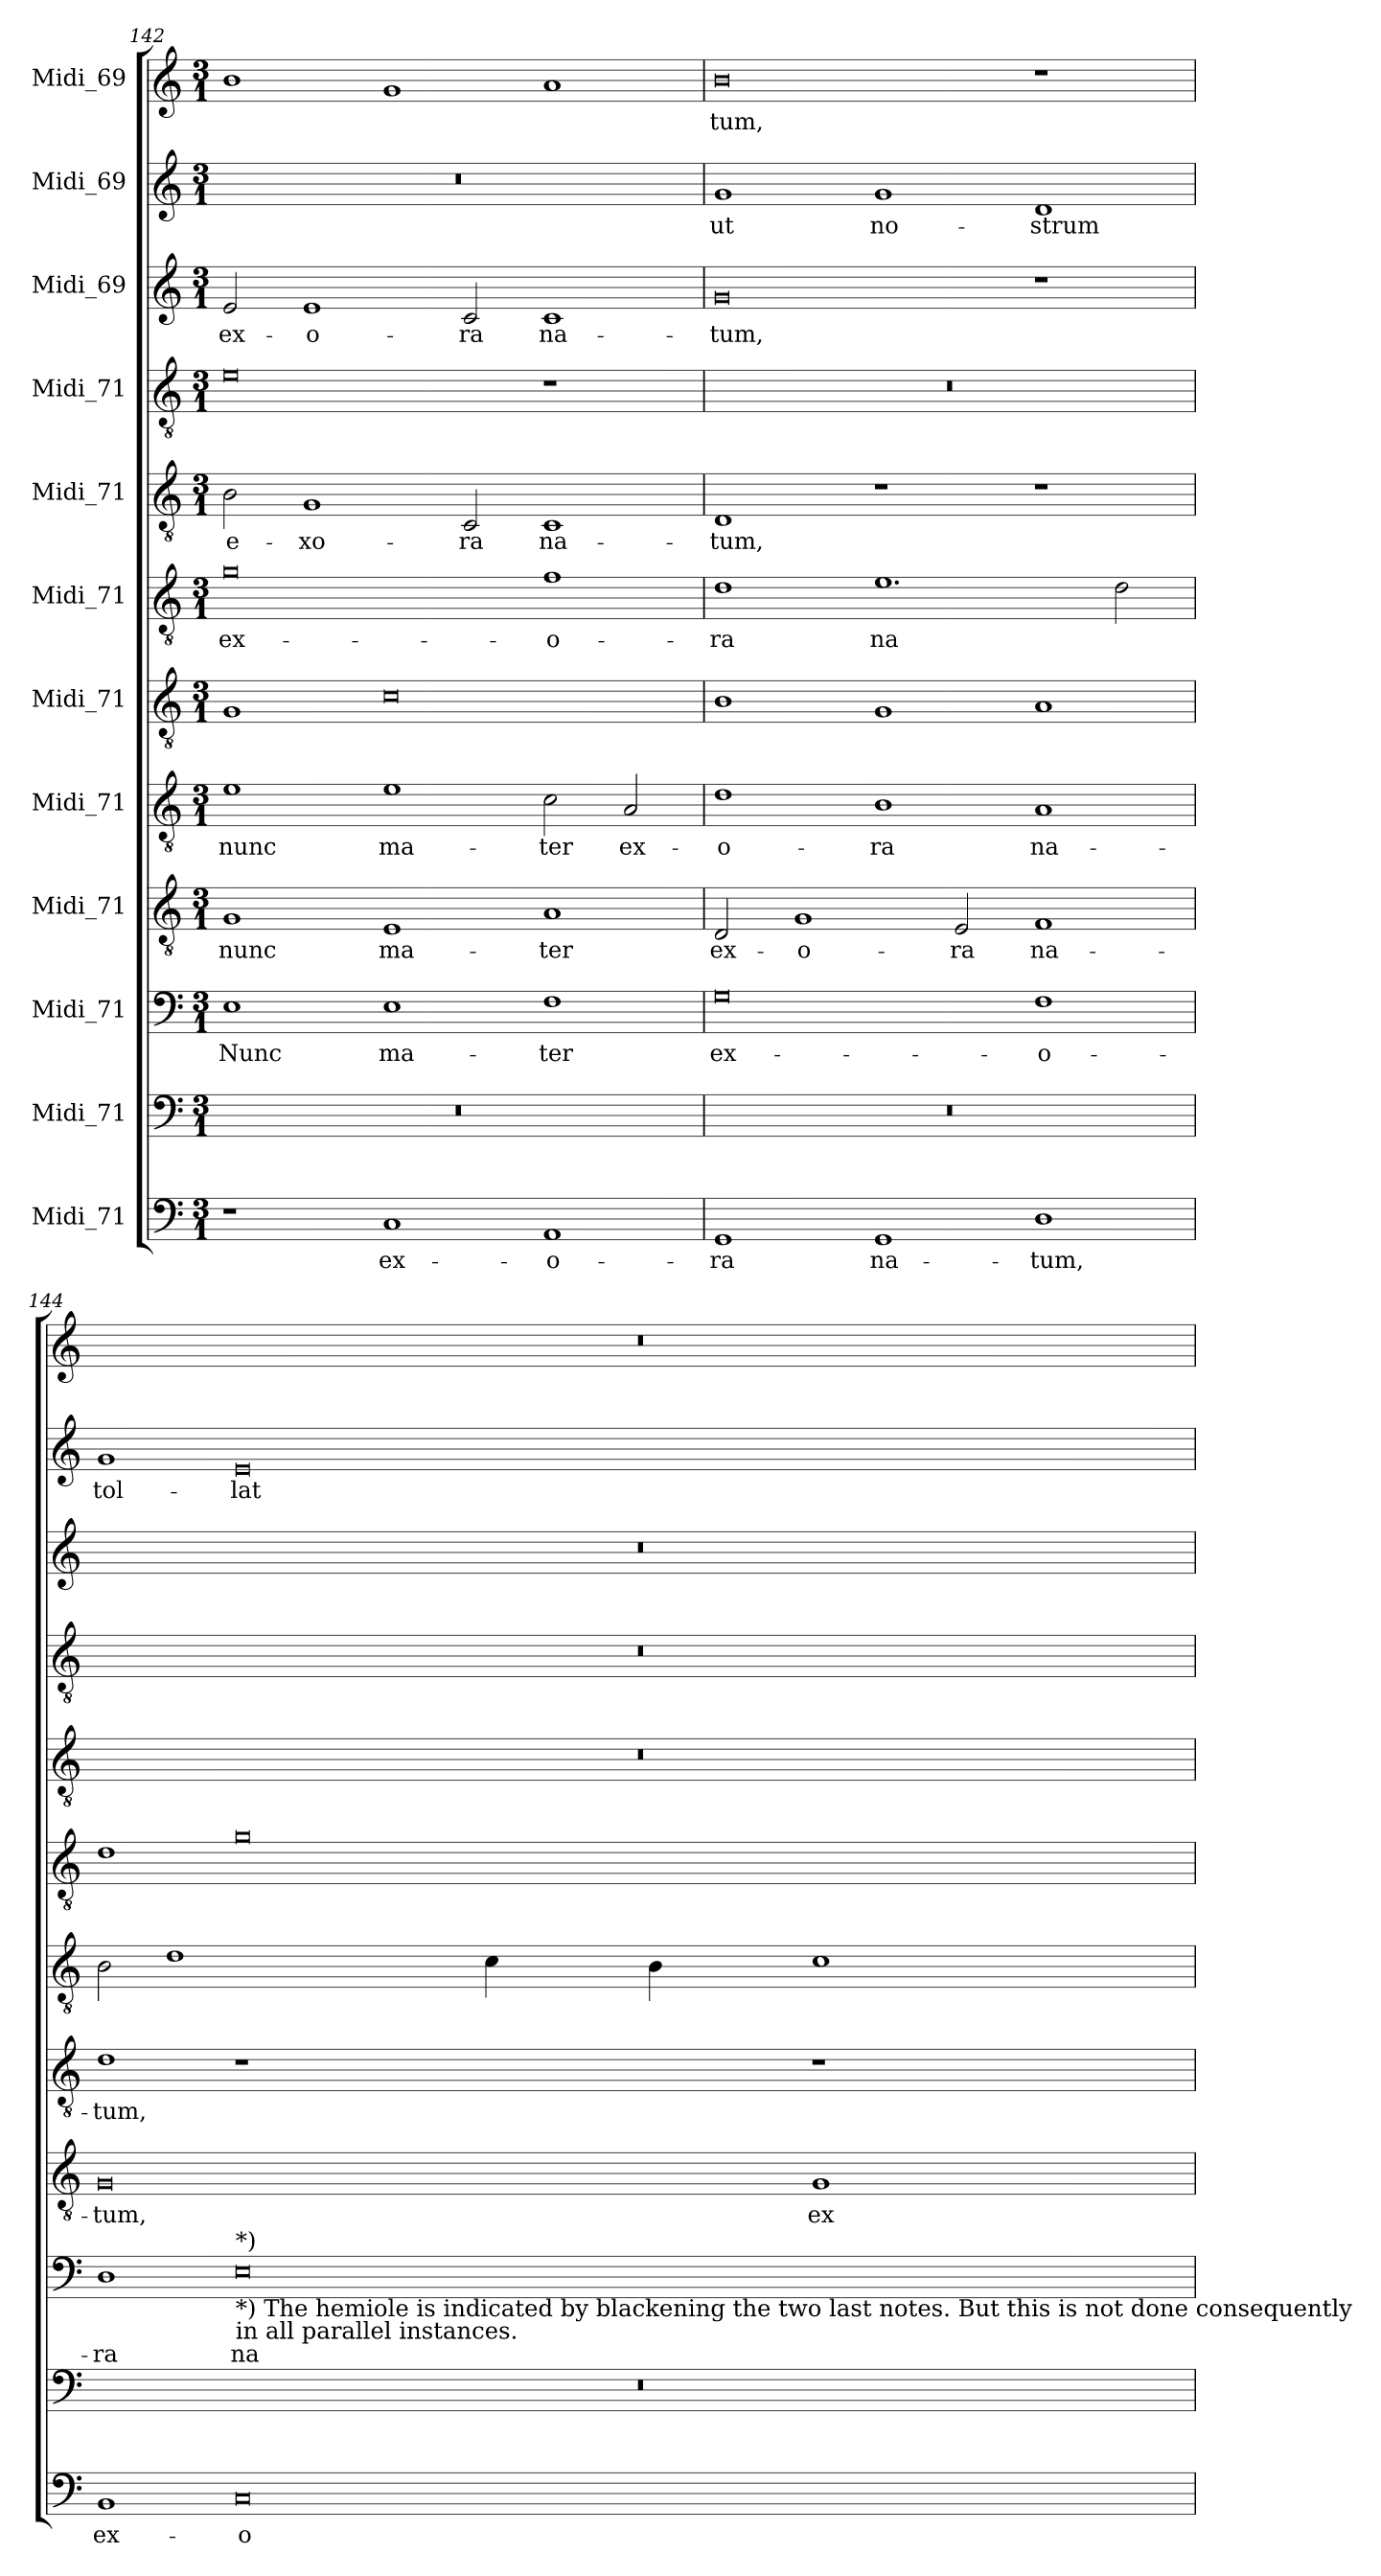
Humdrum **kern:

**kern	**text	**kern	**kern	**text	**kern	**text	**kern	**text	**kern	**kern	**text	**kern	**text	**kern	**kern	**text	**kern	**text	**kern	**text
*part12	*part12	*part11	*part10	*part10	*part9	*part9	*part8	*part8	*part7	*part6	*part6	*part5	*part5	*part4	*part3	*part3	*part2	*part2	*part1	*part1
*staff12	*staff12	*staff11	*staff10	*staff10	*staff9	*staff9	*staff8	*staff8	*staff7	*staff6	*staff6	*staff5	*staff5	*staff4	*staff3	*staff3	*staff2	*staff2	*staff1	*staff1
*I"Midi_71	*	*I"Midi_71	*I"Midi_71	*	*I"Midi_71	*	*I"Midi_71	*	*I"Midi_71	*I"Midi_71	*	*I"Midi_71	*	*I"Midi_71	*I"Midi_69	*	*I"Midi_69	*	*I"Midi_69	*
!!LO:LB:g=z
*clefF4	*	*clefF4	*clefF4	*	*clefGv2	*	*clefGv2	*	*clefGv2	*clefGv2	*	*clefGv2	*	*clefGv2	*clefG2	*	*clefG2	*	*clefG2	*
*k[]	*	*k[]	*k[]	*	*k[]	*	*k[]	*	*k[]	*k[]	*	*k[]	*	*k[]	*k[]	*	*k[]	*	*k[]	*
*C:	*	*C:	*C:	*	*C:	*	*C:	*	*C:	*C:	*	*C:	*	*C:	*C:	*	*C:	*	*C:	*
*M3/1	*	*M3/1	*M3/1	*	*M3/1	*	*M3/1	*	*M3/1	*M3/1	*	*M3/1	*	*M3/1	*M3/1	*	*M3/1	*	*M3/1	*
=142	=142	=142	=142	=142	=142	=142	=142	=142	=142	=142	=142	=142	=142	=142	=142	=142	=142	=142	=142	=142
!	!	!LO:N:vis=0	!	!LO:LY:b	!	!LO:LY:b	!	!LO:LY:b	!	!	!LO:LY:b	!	!LO:LY:b	!	!	!LO:LY:b	!LO:N:vis=0	!	!	!
1r	.	0.r	1E	Nunc	1G	nunc	1e	nunc	1G	0g	ex-	2B	e-	0e	2e	ex-	0.r	.	1b	.
!	!	!	!	!	!	!	!	!	!	!	!	!	!LO:LY:b	!	!	!LO:LY:b	!	!	!	!
.	.	.	.	.	.	.	.	.	.	.	.	1G	-xo-	.	1e	-o-	.	.	.	.
!	!LO:LY:b	!	!	!LO:LY:b	!	!LO:LY:b	!	!LO:LY:b	!	!	!	!	!	!	!	!	!	!	!	!
1C	ex-	.	1E	ma-	1E	ma-	1e	ma-	0c	.	.	.	.	.	.	.	.	.	1g	.
!	!	!	!	!	!	!	!	!	!	!	!	!	!LO:LY:b	!	!	!LO:LY:b	!	!	!	!
.	.	.	.	.	.	.	.	.	.	.	.	2C	-ra	.	2c	-ra	.	.	.	.
!	!LO:LY:b	!	!	!LO:LY:b	!	!LO:LY:b	!	!LO:LY:b	!	!	!LO:LY:b	!	!LO:LY:b	!	!	!LO:LY:b	!	!	!	!
1AA	-o-	.	1F	-ter	1A	-ter	2c	-ter	.	1f	-o-	1C	na-	1r	1c	na-	.	.	1a	.
!	!	!	!	!	!	!	!	!LO:LY:b	!	!	!	!	!	!	!	!	!	!	!	!
.	.	.	.	.	.	.	2A	ex-	.	.	.	.	.	.	.	.	.	.	.	.
=143	=143	=143	=143	=143	=143	=143	=143	=143	=143	=143	=143	=143	=143	=143	=143	=143	=143	=143	=143	=143
!	!LO:LY:b	!LO:N:vis=0	!	!LO:LY:b	!	!LO:LY:b	!	!LO:LY:b	!	!	!LO:LY:b	!	!LO:LY:b	!LO:N:vis=0	!	!LO:LY:b	!	!LO:LY:b	!	!LO:LY:b
1GG	-ra	0.r	0G	ex-	2D	ex-	1d	-o-	1B	1d	-ra	1D	-tum,	0.r	0g	-tum,	1g	ut	0b	tum,
!	!	!	!	!	!	!LO:LY:b	!	!	!	!	!	!	!	!	!	!	!	!	!	!
.	.	.	.	.	1G	-o-	.	.	.	.	.	.	.	.	.	.	.	.	.	.
!	!LO:LY:b	!	!	!	!	!	!	!LO:LY:b	!	!	!LO:LY:b	!	!	!	!	!	!	!LO:LY:b	!	!
1GG	na-	.	.	.	.	.	1B	-ra	1G	1.e	na	1r	.	.	.	.	1g	no-	.	.
!	!	!	!	!	!	!LO:LY:b	!	!	!	!	!	!	!	!	!	!	!	!	!	!
.	.	.	.	.	2E	-ra	.	.	.	.	.	.	.	.	.	.	.	.	.	.
!	!LO:LY:b	!	!	!LO:LY:b	!	!LO:LY:b	!	!LO:LY:b	!	!	!	!	!	!	!	!	!	!LO:LY:b	!	!
1D	-tum,	.	1F	-o-	1F	na-	1A	na-	1A	.	.	1r	.	.	1r	.	1d	-strum	1r	.
.	.	.	.	.	.	.	.	.	.	2d	.	.	.	.	.	.	.	.	.	.
=144	=144	=144	=144	=144	=144	=144	=144	=144	=144	=144	=144	=144	=144	=144	=144	=144	=144	=144	=144	=144
!	!LO:LY:b	!LO:N:vis=0	!	!LO:LY:b	!	!LO:LY:b	!	!LO:LY:b	!	!	!	!LO:N:vis=0	!	!LO:N:vis=0	!LO:N:vis=0	!	!	!LO:LY:b	!LO:N:vis=0	!
1BB	ex-	0.r	1D	-ra	0G	-tum,	1d	-tum,	2B	1d	.	0.r	.	0.r	0.r	.	1g	tol-	0.r	.
.	.	.	.	.	.	.	.	.	1d	.	.	.	.	.	.	.	.	.	.	.
!	!	!	!LO:TX:a:t=*)	!	!	!	!	!	!	!	!	!	!	!	!	!	!	!	!	!
!	!	!	!LO:TX:b:t=*) The hemiole is indicated by blackening the  two last notes. But this is not done consequently\nin all parallel instances.	!	!	!	!	!	!	!	!	!	!	!	!	!	!	!	!	!
!	!LO:LY:b	!	!	!LO:LY:b	!	!	!	!	!	!	!	!	!	!	!	!	!	!LO:LY:b	!	!
0C	-o-	.	0E	na-	.	.	1r	.	.	0g	.	.	.	.	.	.	0e	-lat	.	.
.	.	.	.	.	.	.	.	.	4c	.	.	.	.	.	.	.	.	.	.	.
.	.	.	.	.	.	.	.	.	4B	.	.	.	.	.	.	.	.	.	.	.
!	!	!	!	!	!	!LO:LY:b	!	!	!	!	!	!	!	!	!	!	!	!	!	!
.	.	.	.	.	1G	ex-	1r	.	1c	.	.	.	.	.	.	.	.	.	.	.
=	=	=	=	=	=	=	=	=	=	=	=	=	=	=	=	=	=	=	=	=
*-	*-	*-	*-	*-	*-	*-	*-	*-	*-	*-	*-	*-	*-	*-	*-	*-	*-	*-	*-	*-
